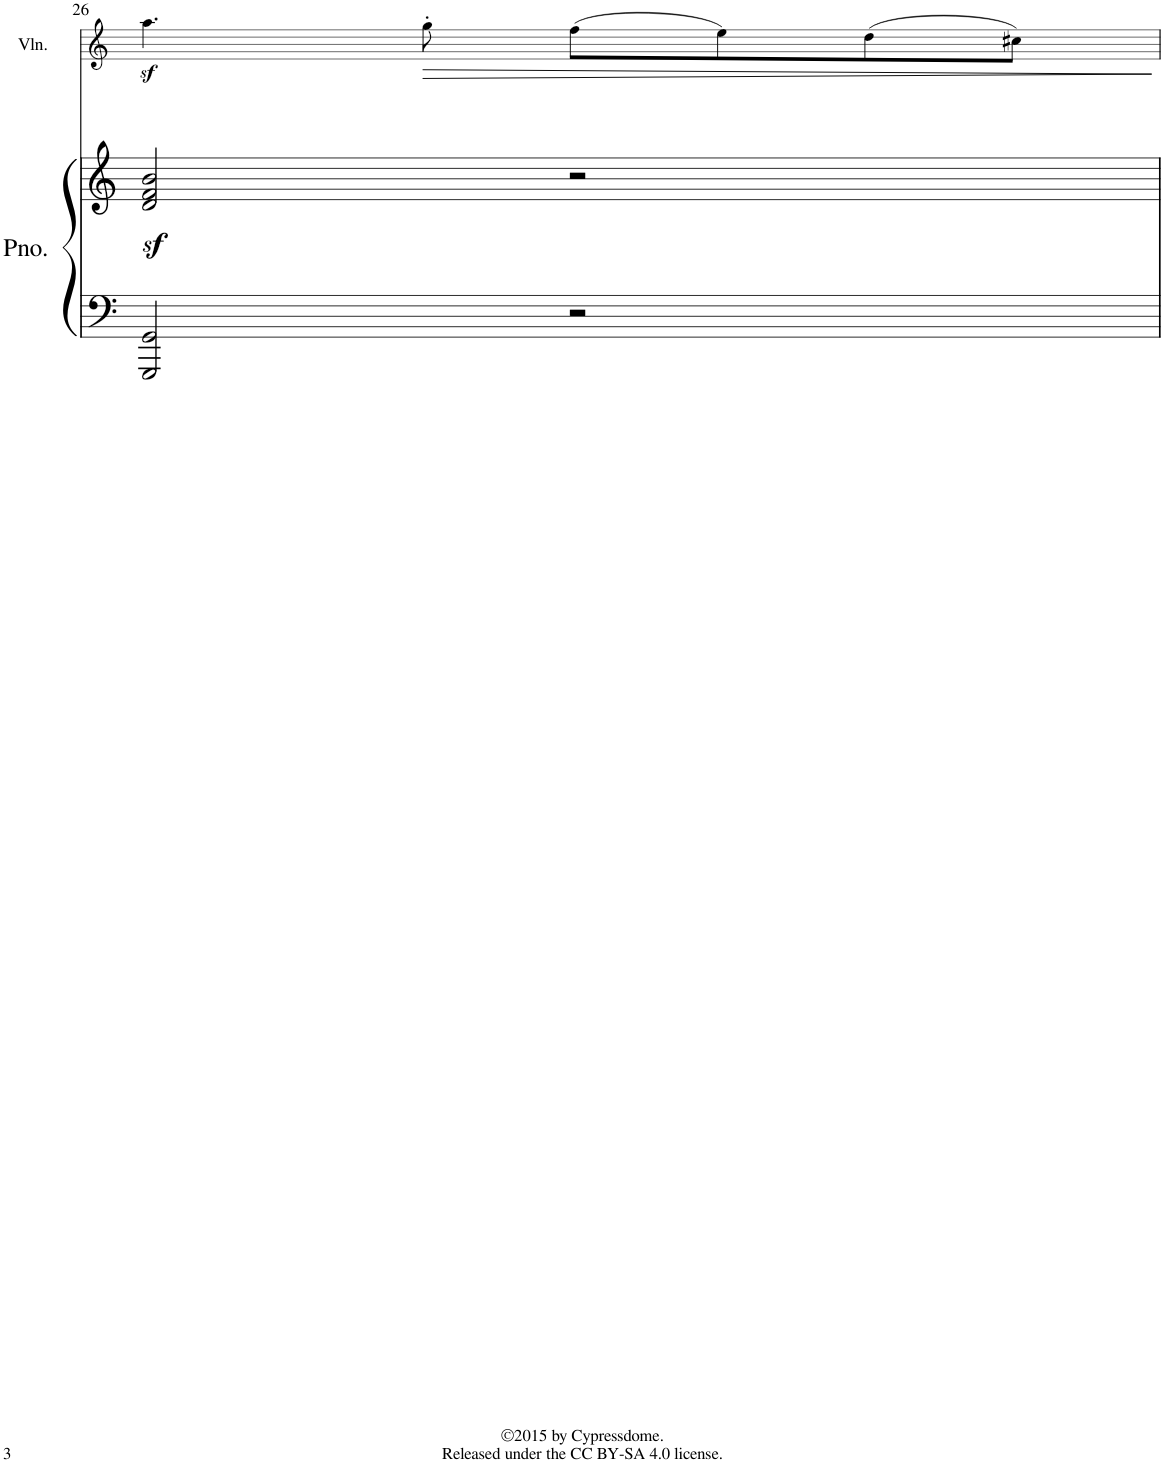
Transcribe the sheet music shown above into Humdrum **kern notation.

**kern	**kern	**kern	**dynam
*part2	*part2	*part1	*part1
*staff3	*staff2	*staff1	*staff1
*I"Piano	*	*I"Violin	*
*I'Pno.	*	*I'Vln.	*
!!LO:PB:g=z
*clefF4	*clefG2	*clefG2	*
*k[]	*k[]	*k[]	*
*M4/4	*M4/4	*M4/4	*
=26	=26	=26	=26
2GGG/ 2GG/	2d/z< 2f/z< 2b/z<	4.aaz<\	.
!	!	!	!LO:HP:b
.	.	8gg'\	>
2r	2r	(8ff\L	.
.	.	8ee\)	.
.	.	(8dd\	.
.	.	8cc#X\J)	.
.	.	.	]
=	=	=	=
*-	*-	*-	*-
